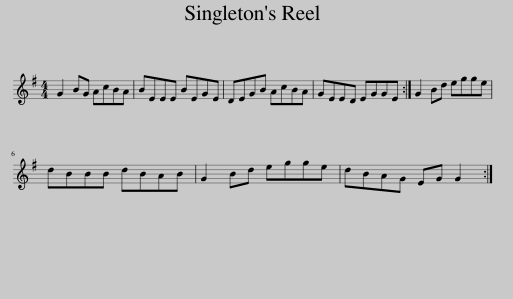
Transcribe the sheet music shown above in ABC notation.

X:1
L:1/8
M:4/4
I:linebreak $
K:G
V:1 treble
V:1
 G2 BG AcBA | BEEE BEGE | DEGB AcBA | GEED EGGE :| G2 Bd egge |$ %5
 dBBB dBAB | G2 Bd egge | dBAG EG G2 :| %8
